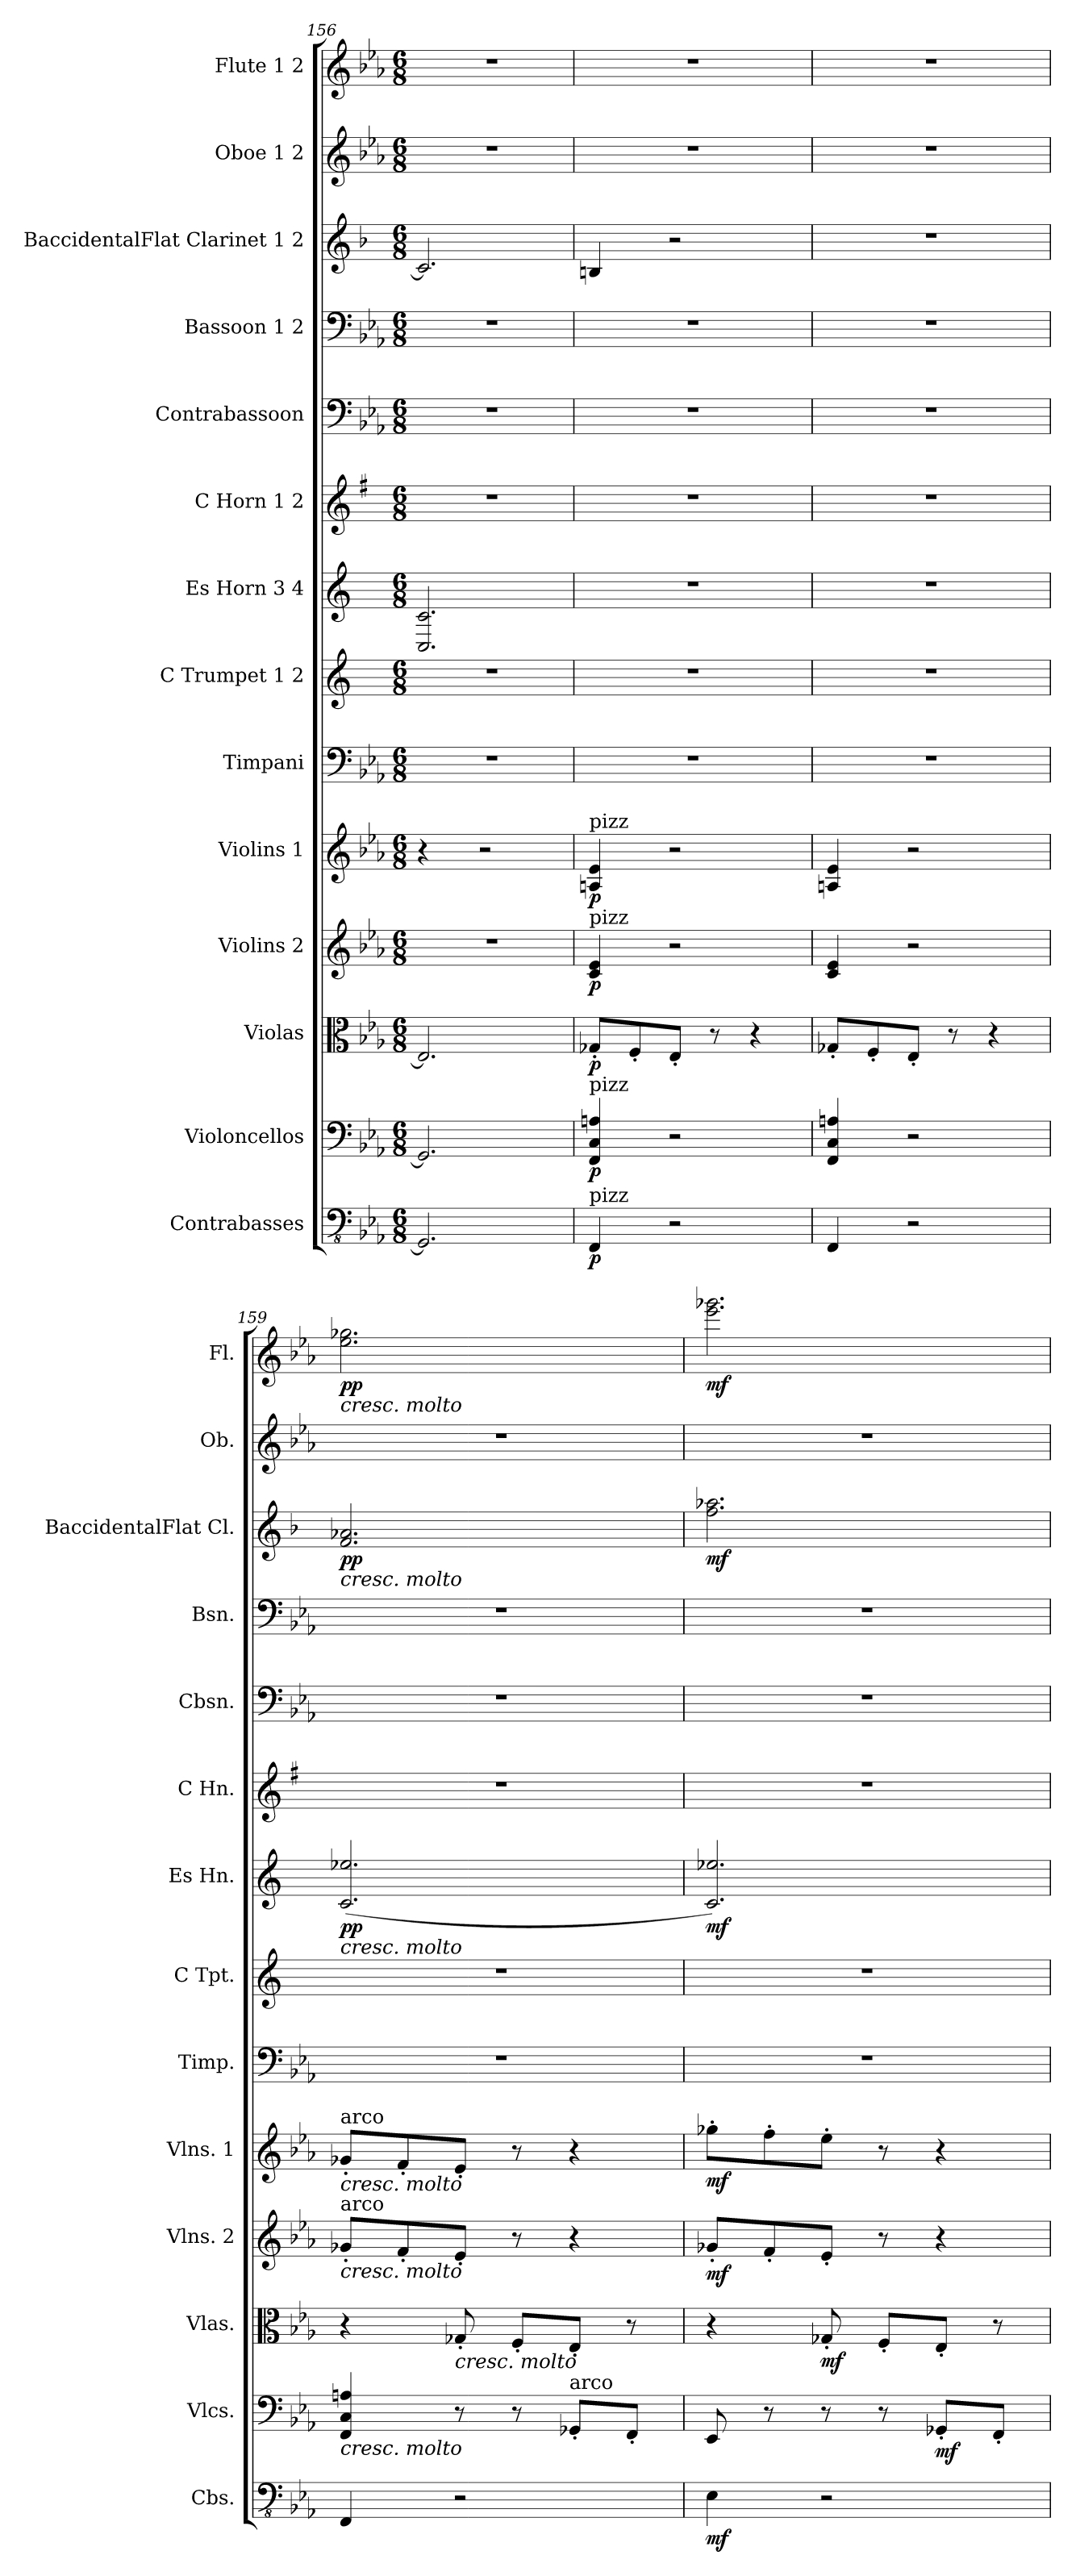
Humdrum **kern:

**kern	**dynam	**kern	**dynam	**kern	**dynam	**kern	**dynam	**kern	**dynam	**kern	**kern	**kern	**dynam	**kern	**kern	**kern	**kern	**dynam	**kern	**kern	**dynam
*part14	*part14	*part13	*part13	*part12	*part12	*part11	*part11	*part10	*part10	*part9	*part8	*part7	*part7	*part6	*part5	*part4	*part3	*part3	*part2	*part1	*part1
*staff14	*staff14	*staff13	*staff13	*staff12	*staff12	*staff11	*staff11	*staff10	*staff10	*staff9	*staff8	*staff7	*staff7	*staff6	*staff5	*staff4	*staff3	*staff3	*staff2	*staff1	*staff1
*I"Contrabasses	*	*I"Violoncellos	*	*I"Violas	*	*I"Violins 2	*	*I"Violins 1	*	*I"Timpani	*I"C Trumpet 1 2	*I"Es Horn 3 4	*	*I"C Horn 1 2	*I"Contrabassoon	*I"Bassoon 1 2	*I"BaccidentalFlat Clarinet 1 2	*	*I"Oboe 1 2	*I"Flute  1 2	*
*I'Cbs.	*	*I'Vlcs.	*	*I'Vlas.	*	*I'Vlns. 2	*	*I'Vlns. 1	*	*I'Timp.	*I'C Tpt.	*I'Es Hn.	*	*I'C Hn.	*I'Cbsn.	*I'Bsn.	*I'BaccidentalFlat Cl.	*	*I'Ob.	*I'Fl.	*
*clefFv4	*	*clefF4	*	*clefC3	*	*clefG2	*	*clefG2	*	*clefF4	*clefG2	*clefG2	*	*clefG2	*clefF4	*clefF4	*clefG2	*	*clefG2	*clefG2	*
*	*	*	*	*	*	*	*	*	*	*	*	*ITrd5c9	*	*ITrd4c7	*ITrd7c12	*	*ITrd1c2	*	*	*	*
*k[b-e-a-]	*	*k[b-e-a-]	*	*k[b-e-a-]	*	*k[b-e-a-]	*	*k[b-e-a-]	*	*k[b-e-a-]	*k[]	*k[b-e-a-]	*	*k[]	*k[b-e-a-]	*k[b-e-a-]	*k[b-e-a-]	*	*k[b-e-a-]	*k[b-e-a-]	*
*M6/8	*	*M6/8	*	*M6/8	*	*M6/8	*	*M6/8	*	*M6/8	*M6/8	*M6/8	*	*M6/8	*M6/8	*M6/8	*M6/8	*	*M6/8	*M6/8	*
=156	=156	=156	=156	=156	=156	=156	=156	=156	=156	=156	=156	=156	=156	=156	=156	=156	=156	=156	=156	=156	=156
2.GGG-/]	.	2.GG-/]	.	2.E-/]	.	2.r	.	4r	.	2.r	2.r	2.EE-/ 2.E-/	.	2.r	2.r	2.r	2.B-/]	.	2.r	2.r	.
.	.	.	.	.	.	.	.	2r	.	.	.	.	.	.	.	.	.	.	.	.	.
=157	=157	=157	=157	=157	=157	=157	=157	=157	=157	=157	=157	=157	=157	=157	=157	=157	=157	=157	=157	=157	=157
!	!	!	!	!	!	!	!	!LO:TX:a:t=pizz	!	!	!	!	!	!	!	!	!	!	!	!	!
!	!	!	!	!	!	!LO:TX:a:t=pizz	!	!	!	!	!	!	!	!	!	!	!	!	!	!	!
!	!	!LO:TX:a:t=pizz	!	!	!	!	!	!	!	!	!	!	!	!	!	!	!	!	!	!	!
!LO:TX:a:t=pizz	!	!	!	!	!	!	!	!	!	!	!	!	!	!	!	!	!	!	!	!	!
!	!LO:DY:b	!	!LO:DY:b	!	!LO:DY:b	!	!LO:DY:b	!	!LO:DY:b	!	!	!	!	!	!	!	!	!	!	!	!
4FFF/	p	4FF/ 4C/ 4An/	p	8G-X'/L	p	4c/ 4e-/	p	4An/ 4e-/	p	2.r	2.r	2.r	.	2.r	2.r	2.r	4An/	.	2.r	2.r	.
.	.	.	.	8F'/	.	.	.	.	.	.	.	.	.	.	.	.	.	.	.	.	.
2r	.	2r	.	8E-'/J	.	2r	.	2r	.	.	.	.	.	.	.	.	2r	.	.	.	.
.	.	.	.	8r	.	.	.	.	.	.	.	.	.	.	.	.	.	.	.	.	.
.	.	.	.	4r	.	.	.	.	.	.	.	.	.	.	.	.	.	.	.	.	.
=158	=158	=158	=158	=158	=158	=158	=158	=158	=158	=158	=158	=158	=158	=158	=158	=158	=158	=158	=158	=158	=158
4FFF/	.	4FF/ 4C/ 4An/	.	8G-X'/L	.	4c/ 4e-/	.	4An/ 4e-/	.	2.r	2.r	2.r	.	2.r	2.r	2.r	2.r	.	2.r	2.r	.
.	.	.	.	8F'/	.	.	.	.	.	.	.	.	.	.	.	.	.	.	.	.	.
2r	.	2r	.	8E-'/J	.	2r	.	2r	.	.	.	.	.	.	.	.	.	.	.	.	.
.	.	.	.	8r	.	.	.	.	.	.	.	.	.	.	.	.	.	.	.	.	.
.	.	.	.	4r	.	.	.	.	.	.	.	.	.	.	.	.	.	.	.	.	.
=159	=159	=159	=159	=159	=159	=159	=159	=159	=159	=159	=159	=159	=159	=159	=159	=159	=159	=159	=159	=159	=159
!	!	!	!	!	!	!	!	!	!	!	!	!	!	!	!	!	!	!	!	!LO:TX:b:i:t=cresc. molto	!
!	!	!	!	!	!	!	!	!	!	!	!	!	!	!	!	!	!LO:TX:b:i:t=cresc. molto	!	!	!	!
!	!	!	!	!	!	!	!	!	!	!	!	!LO:TX:b:i:t=cresc. molto	!	!	!	!	!	!	!	!	!
!	!	!	!	!	!	!	!	!LO:TX:a:t=arco	!	!	!	!	!	!	!	!	!	!	!	!	!
!	!	!	!	!	!	!	!	!LO:TX:b:i:t=cresc. molto	!	!	!	!	!	!	!	!	!	!	!	!	!
!	!	!	!	!	!	!LO:TX:a:t=arco	!	!	!	!	!	!	!	!	!	!	!	!	!	!	!
!	!	!	!	!	!	!LO:TX:b:i:t=cresc. molto	!	!	!	!	!	!	!	!	!	!	!	!	!	!	!
!	!	!LO:TX:b:i:t=cresc. molto	!	!	!	!	!	!	!	!	!	!	!	!	!	!	!	!	!	!	!
!	!	!	!	!	!	!	!	!	!	!	!	!	!LO:DY:b	!	!	!	!	!LO:DY:b	!	!	!LO:DY:b
4FFF/	.	4FF/ 4C/ 4An/	.	4r	.	8g-X'/L	.	8g-X'/L	.	2.r	2.r	(<2.E-/ 2.g-X/	pp	2.r	2.r	2.r	2.e-/ 2.g-X/	pp	2.r	2.ee-\ 2.gg-X\	pp
.	.	.	.	.	.	8f'/	.	8f'/	.	.	.	.	.	.	.	.	.	.	.	.	.
!	!	!	!	!LO:TX:b:i:t=cresc. molto	!	!	!	!	!	!	!	!	!	!	!	!	!	!	!	!	!
2r	.	8r	.	8G-X'/	.	8e-'/J	.	8e-'/J	.	.	.	.	.	.	.	.	.	.	.	.	.
.	.	8r	.	8F'/L	.	8r	.	8r	.	.	.	.	.	.	.	.	.	.	.	.	.
!	!	!LO:TX:a:t=arco	!	!	!	!	!	!	!	!	!	!	!	!	!	!	!	!	!	!	!
.	.	8GG-X'/L	.	8E-'/J	.	4r	.	4r	.	.	.	.	.	.	.	.	.	.	.	.	.
.	.	8FF'/J	.	8r	.	.	.	.	.	.	.	.	.	.	.	.	.	.	.	.	.
!!LO:PB:g=z
=160	=160	=160	=160	=160	=160	=160	=160	=160	=160	=160	=160	=160	=160	=160	=160	=160	=160	=160	=160	=160	=160
!	!LO:DY:b	!	!	!	!	!	!LO:DY:b	!	!LO:DY:b	!	!	!	!LO:DY:b	!	!	!	!	!LO:DY:b	!	!	!LO:DY:b
4EE-\	mf	8EE-/	.	4r	.	8g-X'/L	mf	8gg-X'\L	mf	2.r	2.r	2.E-/ 2.g-X/)	mf	2.r	2.r	2.r	2.ee-\ 2.gg-X\	mf	2.r	2.eee-\ 2.ggg-X\	mf
.	.	8r	.	.	.	8f'/	.	8ff'\	.	.	.	.	.	.	.	.	.	.	.	.	.
!	!	!	!	!	!LO:DY:b	!	!	!	!	!	!	!	!	!	!	!	!	!	!	!	!
2r	.	8r	.	8G-X'/	mf	8e-'/J	.	8ee-'\J	.	.	.	.	.	.	.	.	.	.	.	.	.
.	.	8r	.	8F'/L	.	8r	.	8r	.	.	.	.	.	.	.	.	.	.	.	.	.
!	!	!	!LO:DY:b	!	!	!	!	!	!	!	!	!	!	!	!	!	!	!	!	!	!
.	.	8GG-X'/L	mf	8E-'/J	.	4r	.	4r	.	.	.	.	.	.	.	.	.	.	.	.	.
.	.	8FF'/J	.	8r	.	.	.	.	.	.	.	.	.	.	.	.	.	.	.	.	.
=	=	=	=	=	=	=	=	=	=	=	=	=	=	=	=	=	=	=	=	=	=
*-	*-	*-	*-	*-	*-	*-	*-	*-	*-	*-	*-	*-	*-	*-	*-	*-	*-	*-	*-	*-	*-
